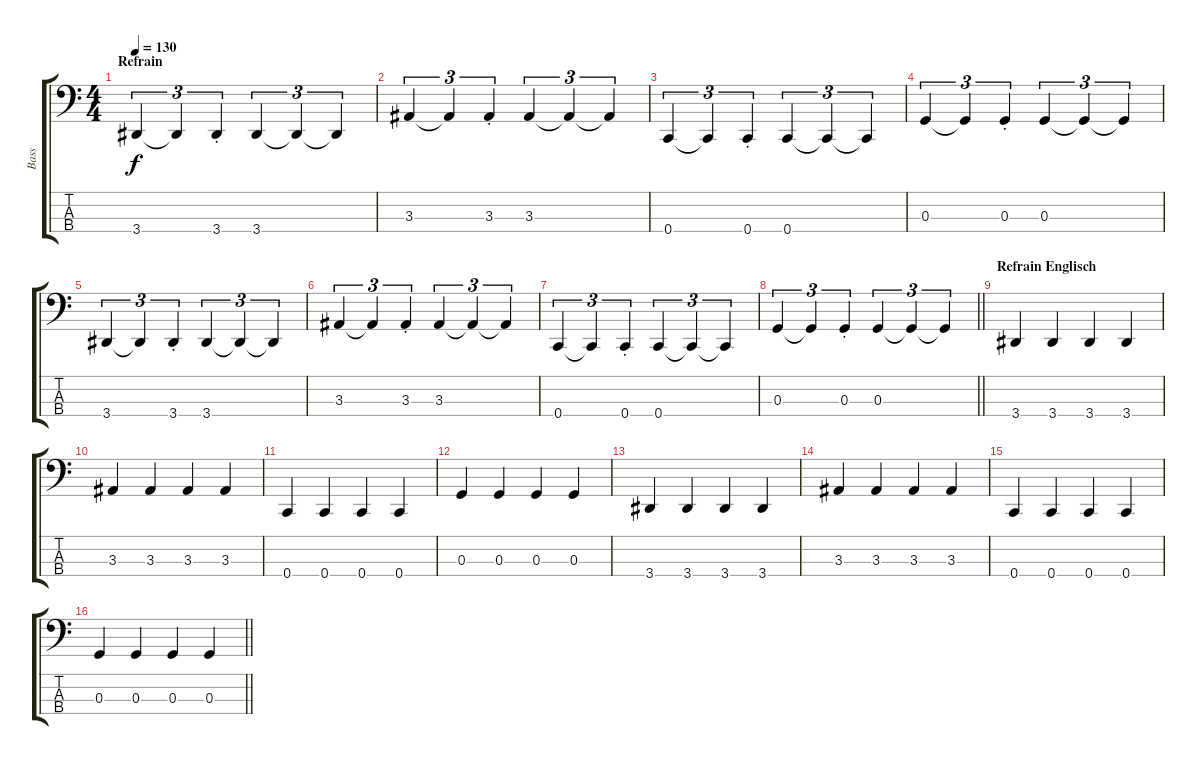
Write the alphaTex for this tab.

\track ("Bass" "Bass") {instrument electricbassfinger}
\staff {score tabs}
\tuning (F2 C2 G1 C1) {hide}
\ts (4 4)
\section ("" "Refrain")
\tempo 130
\clef f4
\ks c
3.4.4{tu (3 2) dy f} 3.4{t}.4{tu (3 2)} 3.4{st}.4{tu (3 2)} 3.4.4{tu (3 2)} 3.4{t}.4{tu (3 2)} 3.4{t}.4{tu (3 2)} |
3.3.4{tu (3 2)} 3.3{t}.4{tu (3 2)} 3.3{st}.4{tu (3 2)} 3.3.4{tu (3 2)} 3.3{t}.4{tu (3 2)} 3.3{t}.4{tu (3 2)} |
0.4.4{tu (3 2)} 0.4{t}.4{tu (3 2)} 0.4{st}.4{tu (3 2)} 0.4.4{tu (3 2)} 0.4{t}.4{tu (3 2)} 0.4{t}.4{tu (3 2)} |
0.3.4{tu (3 2)} 0.3{t}.4{tu (3 2)} 0.3{st}.4{tu (3 2)} 0.3.4{tu (3 2)} 0.3{t}.4{tu (3 2)} 0.3{t}.4{tu (3 2)} |
3.4.4{tu (3 2)} 3.4{t}.4{tu (3 2)} 3.4{st}.4{tu (3 2)} 3.4.4{tu (3 2)} 3.4{t}.4{tu (3 2)} 3.4{t}.4{tu (3 2)} |
3.3.4{tu (3 2)} 3.3{t}.4{tu (3 2)} 3.3{st}.4{tu (3 2)} 3.3.4{tu (3 2)} 3.3{t}.4{tu (3 2)} 3.3{t}.4{tu (3 2)} |
0.4.4{tu (3 2)} 0.4{t}.4{tu (3 2)} 0.4{st}.4{tu (3 2)} 0.4.4{tu (3 2)} 0.4{t}.4{tu (3 2)} 0.4{t}.4{tu (3 2)} |
\barLineRight lightlight
0.3.4{tu (3 2)} 0.3{t}.4{tu (3 2)} 0.3{st}.4{tu (3 2)} 0.3.4{tu (3 2)} 0.3{t}.4{tu (3 2)} 0.3{t}.4{tu (3 2)} |
\section ("" "Refrain Englisch")
3.4.4 3.4.4 3.4.4 3.4.4 |
3.3.4 3.3.4 3.3.4 3.3.4 |
0.4.4 0.4.4 0.4.4 0.4.4 |
0.3.4 0.3.4 0.3.4 0.3.4 |
3.4.4 3.4.4 3.4.4 3.4.4 |
3.3.4 3.3.4 3.3.4 3.3.4 |
0.4.4 0.4.4 0.4.4 0.4.4 |
\barLineRight lightlight
0.3.4 0.3.4 0.3.4 0.3.4
